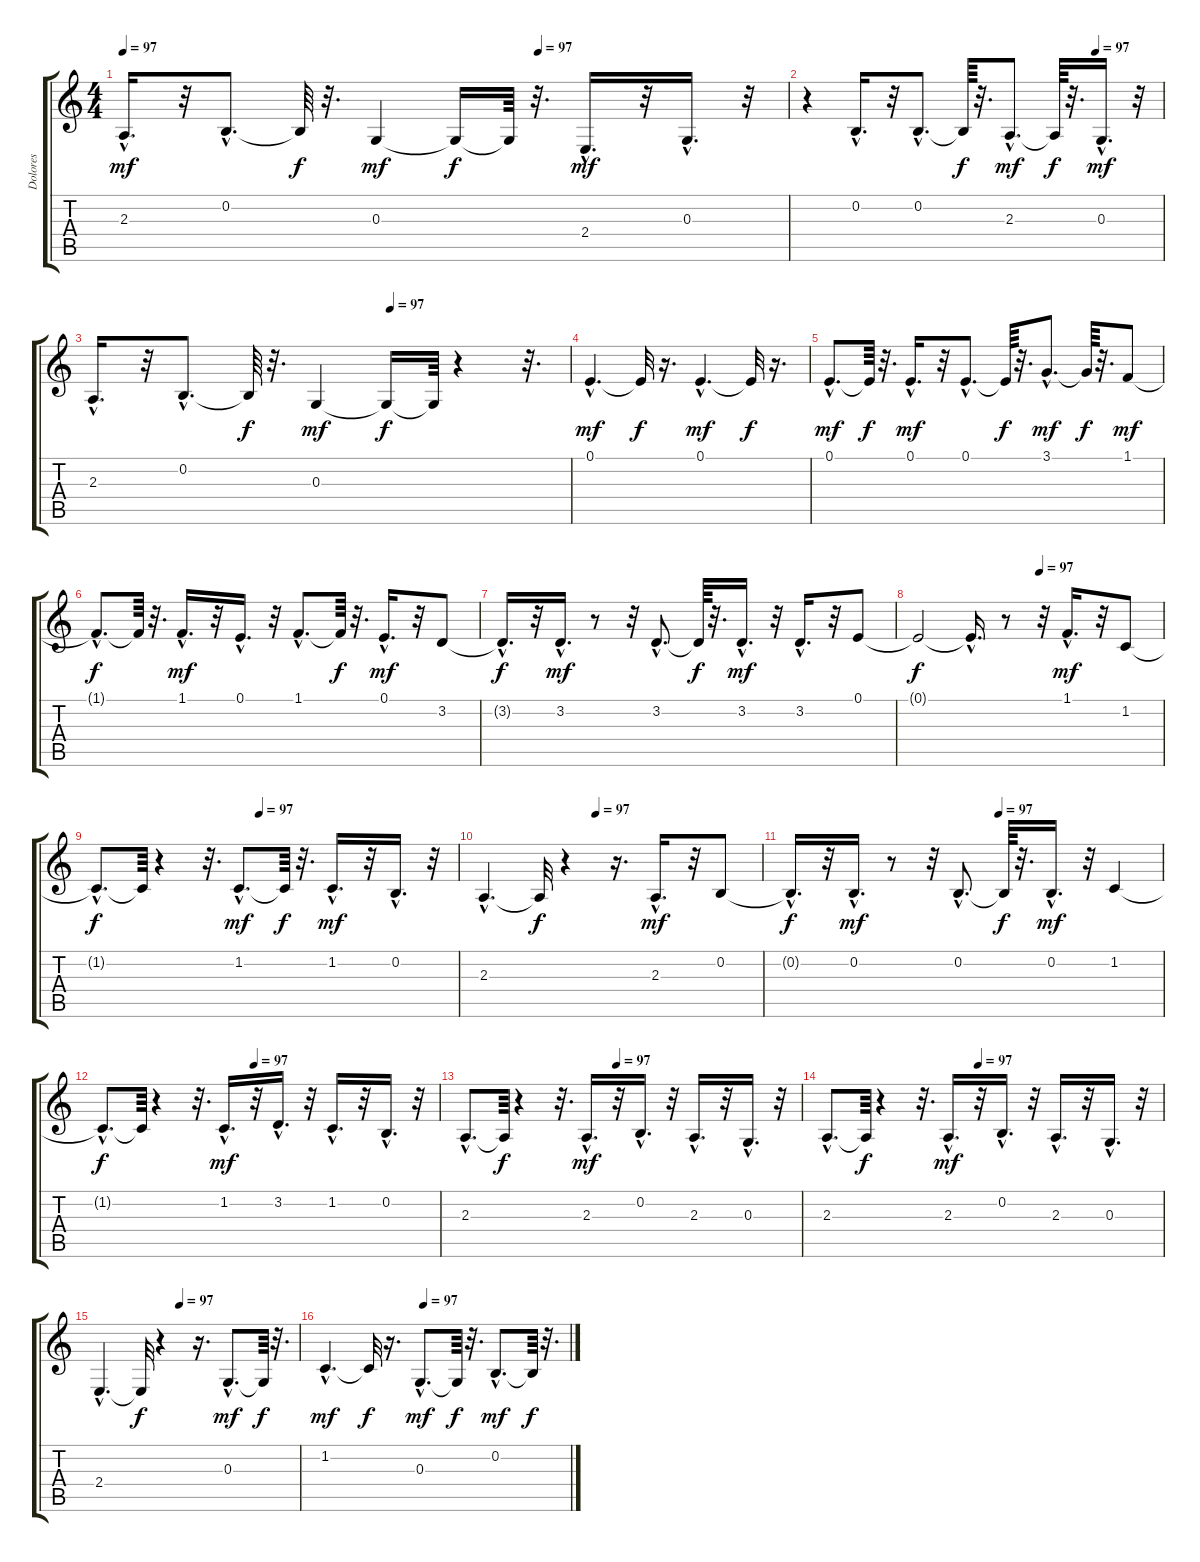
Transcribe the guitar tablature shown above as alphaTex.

\track ("Dolores" "Dolores") {instrument panflute}
\staff {score tabs}
\tuning (E4 B3 G3 D3 A2 E2) {hide}
\ts (4 4)
\tempo 97
\tempo (97 0.625)
\clef g2
\ks c
2.3{hac}.16{d dy mf} r.32 0.2{hac}.8{d} 0.2{t}.64{dy f} r.32{d} 0.3.4{dy mf} 0.3{t}.16{dy f} 0.3{t}.64 r.32{d} 2.4{hac}.16{d dy mf} r.32 0.3{hac}.16{d} r.32 |
\tempo (97 0.8125)
r.4 0.2{hac}.16{d} r.32 0.2{hac}.8{d} 0.2{t}.64{dy f} r.32{d} 2.3{hac}.8{d dy mf} 2.3{t}.64{dy f} r.32{d} 0.3{hac}.16{d dy mf} r.32 |
\tempo (97 0.625)
2.3{hac}.16{d} r.32 0.2{hac}.8{d} 0.2{t}.64{dy f} r.32{d} 0.3.4{dy mf} 0.3{t}.16{dy f} 0.3{t}.64 r.4 r.32{d} |
0.1{hac}.4{d dy mf} 0.1{t}.32{dy f} r.16{d} 0.1{hac}.4{d dy mf} 0.1{t}.32{dy f} r.16{d} |
0.1{hac}.8{d dy mf} 0.1{t}.64{dy f} r.32{d} 0.1{hac}.16{d dy mf} r.32 0.1{hac}.8{d} 0.1{t}.64{dy f} r.32{d} 3.1{hac}.8{d dy mf} 3.1{t}.64{dy f} r.32{d} 1.1.8{dy mf} |
1.1{hac t}.8{d dy f} 1.1{t}.64 r.32{d} 1.1{hac}.16{d dy mf} r.32 0.1{hac}.16{d} r.32 1.1{hac}.8{d} 1.1{t}.64{dy f} r.32{d} 0.1{hac}.16{d dy mf} r.32 3.2.8 |
3.2{hac t}.16{d dy f} r.32 3.2{hac}.16{d dy mf} r.8 r.32 3.2{hac}.8{d} 3.2{t}.64{dy f} r.32{d} 3.2{hac}.16{d dy mf} r.32 3.2{hac}.16{d} r.32 0.1.8 |
\tempo (97 0.5)
0.1{t}.2{dy f} 0.1{hac t}.16{d} r.8 r.32 1.1{hac}.16{d dy mf} r.32 1.2.8 |
\tempo (97 0.453125)
1.2{hac t}.8{d dy f} 1.2{t}.64 r.4 r.32{d} 1.2{hac}.8{d dy mf} 1.2{t}.64{dy f} r.32{d} 1.2{hac}.16{d dy mf} r.32 0.2{hac}.16{d} r.32 |
\tempo (97 0.40625)
2.3{hac}.4{d} 2.3{t}.32{dy f} r.4 r.16{d} 2.3{hac}.16{d dy mf} r.32 0.2.8 |
\tempo (97 0.5625)
0.2{hac t}.16{d dy f} r.32 0.2{hac}.16{d dy mf} r.8 r.32 0.2{hac}.8{d} 0.2{t}.64{dy f} r.32{d} 0.2{hac}.16{d dy mf} r.32 1.2.4 |
\tempo (97 0.453125)
1.2{hac t}.8{d dy f} 1.2{t}.64 r.4 r.32{d} 1.2{hac}.16{d dy mf} r.32 3.2{hac}.16{d} r.32 1.2{hac}.16{d} r.32 0.2{hac}.16{d} r.32 |
\tempo (97 0.453125)
2.3{hac}.8{d} 2.3{t}.64{dy f} r.4 r.32{d} 2.3{hac}.16{d dy mf} r.32 0.2{hac}.16{d} r.32 2.3{hac}.16{d} r.32 0.3{hac}.16{d} r.32 |
\tempo (97 0.453125)
2.3{hac}.8{d} 2.3{t}.64{dy f} r.4 r.32{d} 2.3{hac}.16{d dy mf} r.32 0.2{hac}.16{d} r.32 2.3{hac}.16{d} r.32 0.3{hac}.16{d} r.32 |
\tempo (97 0.40625)
2.4{hac}.4{d} 2.4{t}.32{dy f} r.4 r.16{d} 0.3{hac}.8{d dy mf} 0.3{t}.64{dy f} r.32{d} |
\tempo (97 0.40625)
1.2{hac}.4{d dy mf} 1.2{t}.32{dy f} r.16{d} 0.3{hac}.8{d dy mf} 0.3{t}.64{dy f} r.32{d} 0.2{hac}.8{d dy mf} 0.2{t}.64{dy f} r.32{d}
